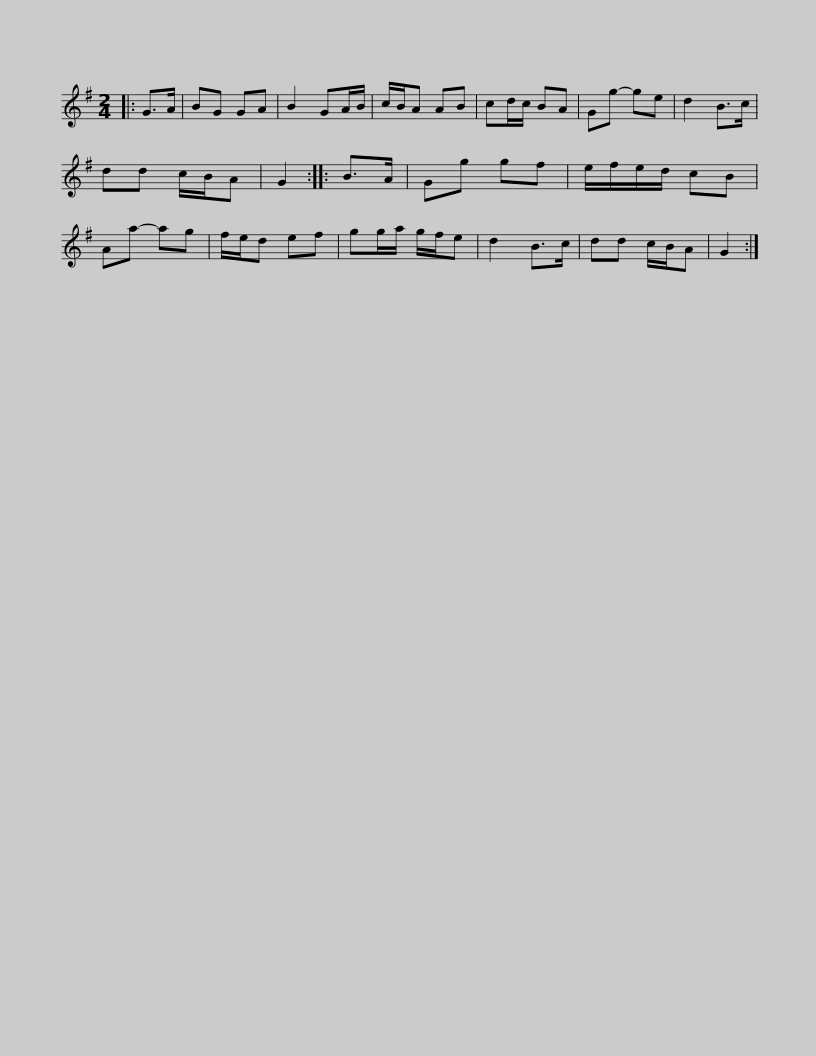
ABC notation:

X:1
L:1/8
M:2/4
I:linebreak $
K:G
V:1 treble
V:1
|: G>A | BG GA | B2 GA/B/ | c/B/A AB | cd/c/ BA | %5
 Gg- ge | d2 B>c | dd c/B/A | G2 :: B>A | %10
 Gg gf |$ e/f/e/d/ cB | Aa- ag | f/e/d ef | gg/a/ g/f/e | %15
 d2 B>c | dd c/B/A | G2 :| %18
